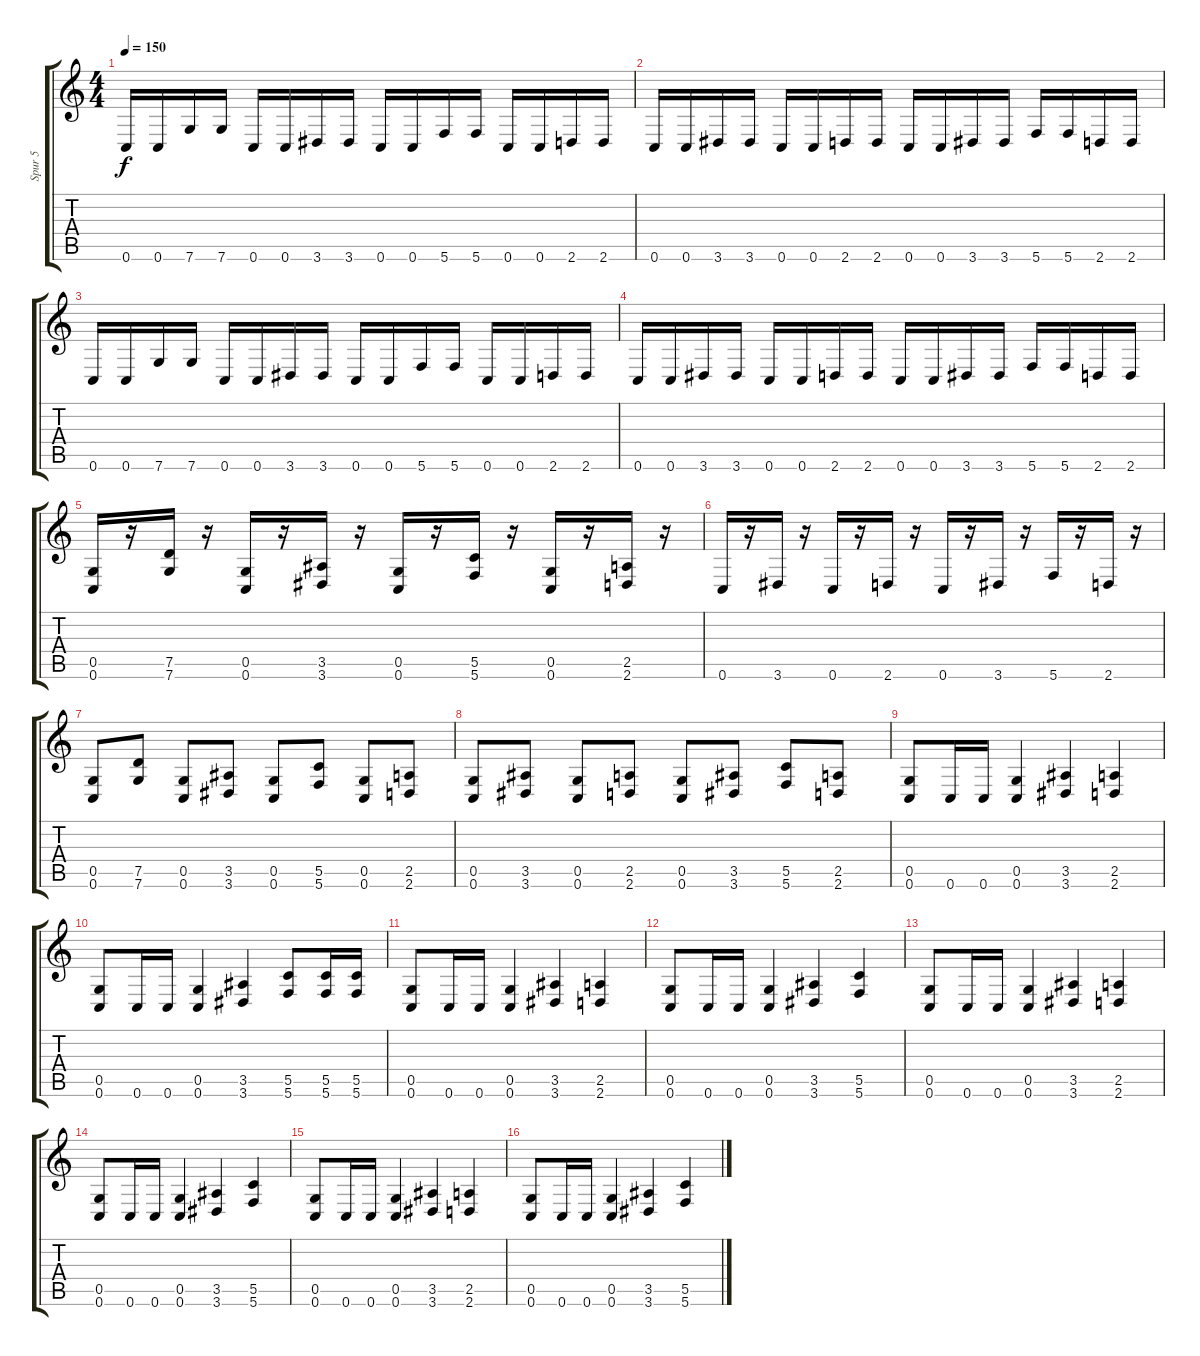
\track ("Spur 5" "Spur 5") {instrument overdrivenguitar}
\staff {score tabs}
\tuning (D4 A3 F3 C3 G2 C2) {hide}
\ts (4 4)
\tempo 150
\clef g2
\ks c
0.6.16{dy f} 0.6.16 7.6.16 7.6.16 0.6.16 0.6.16 3.6.16 3.6.16 0.6.16 0.6.16 5.6.16 5.6.16 0.6.16 0.6.16 2.6.16 2.6.16 |
0.6.16 0.6.16 3.6.16 3.6.16 0.6.16 0.6.16 2.6.16 2.6.16 0.6.16 0.6.16 3.6.16 3.6.16 5.6.16 5.6.16 2.6.16 2.6.16 |
0.6.16 0.6.16 7.6.16 7.6.16 0.6.16 0.6.16 3.6.16 3.6.16 0.6.16 0.6.16 5.6.16 5.6.16 0.6.16 0.6.16 2.6.16 2.6.16 |
0.6.16 0.6.16 3.6.16 3.6.16 0.6.16 0.6.16 2.6.16 2.6.16 0.6.16 0.6.16 3.6.16 3.6.16 5.6.16 5.6.16 2.6.16 2.6.16 |
(0.5 0.6).16 r.16 (7.5 7.6).16 r.16 (0.5 0.6).16 r.16 (3.5 3.6).16 r.16 (0.5 0.6).16 r.16 (5.5 5.6).16 r.16 (0.5 0.6).16 r.16 (2.5 2.6).16 r.16 |
0.6.16 r.16 3.6.16 r.16 0.6.16 r.16 2.6.16 r.16 0.6.16 r.16 3.6.16 r.16 5.6.16 r.16 2.6.16 r.16 |
(0.5 0.6).8 (7.5 7.6).8 (0.5 0.6).8 (3.5 3.6).8 (0.5 0.6).8 (5.5 5.6).8 (0.5 0.6).8 (2.5 2.6).8 |
(0.5 0.6).8 (3.5 3.6).8 (0.5 0.6).8 (2.5 2.6).8 (0.5 0.6).8 (3.5 3.6).8 (5.5 5.6).8 (2.5 2.6).8 |
(0.5 0.6).8 0.6.16 0.6.16 (0.5 0.6).4 (3.5 3.6).4 (2.5 2.6).4 |
(0.5 0.6).8 0.6.16 0.6.16 (0.5 0.6).4 (3.5 3.6).4 (5.5 5.6).8 (5.5 5.6).16 (5.5 5.6).16 |
(0.5 0.6).8 0.6.16 0.6.16 (0.5 0.6).4 (3.5 3.6).4 (2.5 2.6).4 |
(0.5 0.6).8 0.6.16 0.6.16 (0.5 0.6).4 (3.5 3.6).4 (5.5 5.6).4 |
(0.5 0.6).8 0.6.16 0.6.16 (0.5 0.6).4 (3.5 3.6).4 (2.5 2.6).4 |
(0.5 0.6).8 0.6.16 0.6.16 (0.5 0.6).4 (3.5 3.6).4 (5.5 5.6).4 |
(0.5 0.6).8 0.6.16 0.6.16 (0.5 0.6).4 (3.5 3.6).4 (2.5 2.6).4 |
(0.5 0.6).8 0.6.16 0.6.16 (0.5 0.6).4 (3.5 3.6).4 (5.5 5.6).4
